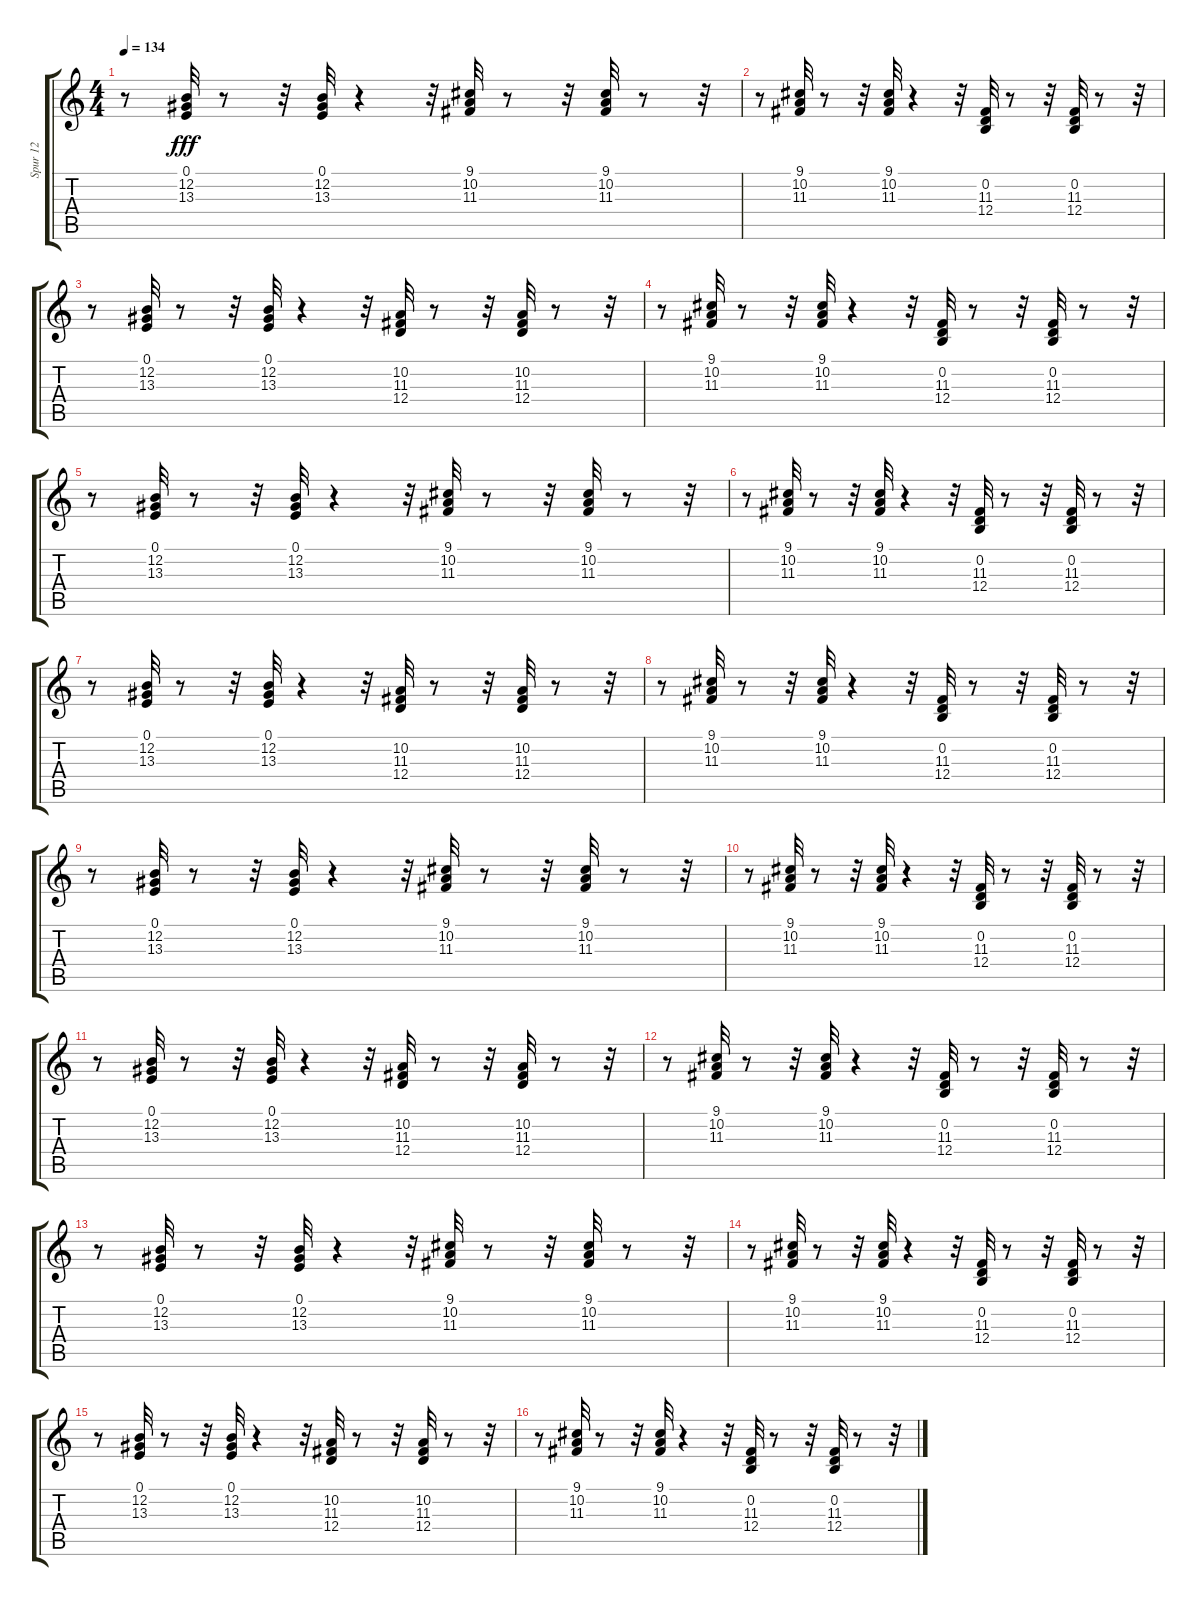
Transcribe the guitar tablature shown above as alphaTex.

\track ("Spur 12" "Spur 12") {instrument electricgrandpiano}
\staff {score tabs}
\tuning (E4 B3 G3 D3 A2 E2) {hide}
\ts (4 4)
\tempo 134
\clef g2
\ks c
r.8{dy fff} (0.1 12.2 13.3).32 r.8 r.32 (0.1 12.2 13.3).32 r.4 r.32 (9.1 10.2 11.3).32 r.8 r.32 (9.1 10.2 11.3).32 r.8 r.32 |
r.8 (9.1 10.2 11.3).32 r.8 r.32 (9.1 10.2 11.3).32 r.4 r.32 (0.2 11.3 12.4).32 r.8 r.32 (0.2 11.3 12.4).32 r.8 r.32 |
r.8 (0.1 12.2 13.3).32 r.8 r.32 (0.1 12.2 13.3).32 r.4 r.32 (10.2 11.3 12.4).32 r.8 r.32 (10.2 11.3 12.4).32 r.8 r.32 |
r.8 (9.1 10.2 11.3).32 r.8 r.32 (9.1 10.2 11.3).32 r.4 r.32 (0.2 11.3 12.4).32 r.8 r.32 (0.2 11.3 12.4).32 r.8 r.32 |
r.8 (0.1 12.2 13.3).32 r.8 r.32 (0.1 12.2 13.3).32 r.4 r.32 (9.1 10.2 11.3).32 r.8 r.32 (9.1 10.2 11.3).32 r.8 r.32 |
r.8 (9.1 10.2 11.3).32 r.8 r.32 (9.1 10.2 11.3).32 r.4 r.32 (0.2 11.3 12.4).32 r.8 r.32 (0.2 11.3 12.4).32 r.8 r.32 |
r.8 (0.1 12.2 13.3).32 r.8 r.32 (0.1 12.2 13.3).32 r.4 r.32 (10.2 11.3 12.4).32 r.8 r.32 (10.2 11.3 12.4).32 r.8 r.32 |
r.8 (9.1 10.2 11.3).32 r.8 r.32 (9.1 10.2 11.3).32 r.4 r.32 (0.2 11.3 12.4).32 r.8 r.32 (0.2 11.3 12.4).32 r.8 r.32 |
r.8 (0.1 12.2 13.3).32 r.8 r.32 (0.1 12.2 13.3).32 r.4 r.32 (9.1 10.2 11.3).32 r.8 r.32 (9.1 10.2 11.3).32 r.8 r.32 |
r.8 (9.1 10.2 11.3).32 r.8 r.32 (9.1 10.2 11.3).32 r.4 r.32 (0.2 11.3 12.4).32 r.8 r.32 (0.2 11.3 12.4).32 r.8 r.32 |
r.8 (0.1 12.2 13.3).32 r.8 r.32 (0.1 12.2 13.3).32 r.4 r.32 (10.2 11.3 12.4).32 r.8 r.32 (10.2 11.3 12.4).32 r.8 r.32 |
r.8 (9.1 10.2 11.3).32 r.8 r.32 (9.1 10.2 11.3).32 r.4 r.32 (0.2 11.3 12.4).32 r.8 r.32 (0.2 11.3 12.4).32 r.8 r.32 |
r.8 (0.1 12.2 13.3).32 r.8 r.32 (0.1 12.2 13.3).32 r.4 r.32 (9.1 10.2 11.3).32 r.8 r.32 (9.1 10.2 11.3).32 r.8 r.32 |
r.8 (9.1 10.2 11.3).32 r.8 r.32 (9.1 10.2 11.3).32 r.4 r.32 (0.2 11.3 12.4).32 r.8 r.32 (0.2 11.3 12.4).32 r.8 r.32 |
r.8 (0.1 12.2 13.3).32 r.8 r.32 (0.1 12.2 13.3).32 r.4 r.32 (10.2 11.3 12.4).32 r.8 r.32 (10.2 11.3 12.4).32 r.8 r.32 |
r.8 (9.1 10.2 11.3).32 r.8 r.32 (9.1 10.2 11.3).32 r.4 r.32 (0.2 11.3 12.4).32 r.8 r.32 (0.2 11.3 12.4).32 r.8 r.32
